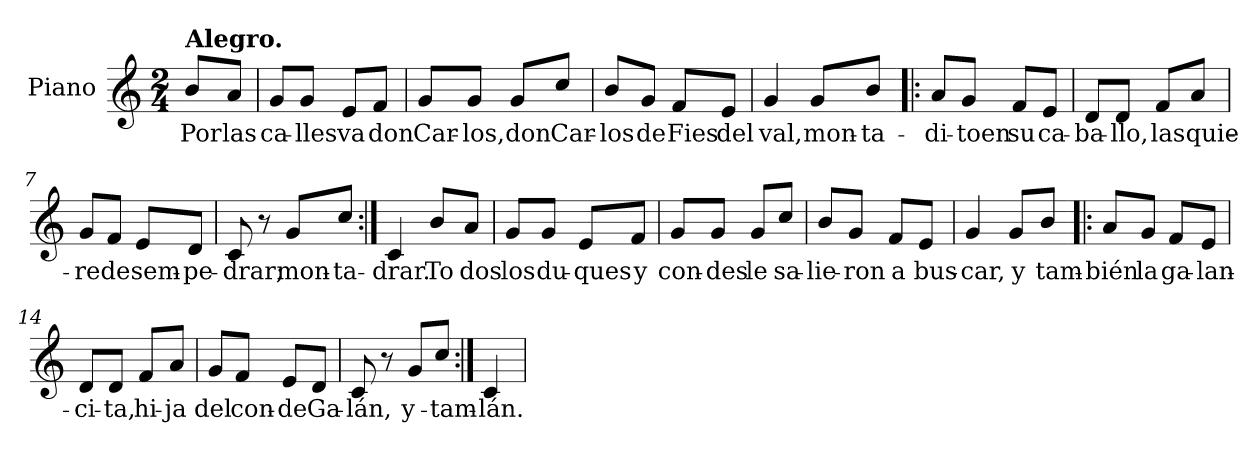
**kern	**text
*part1	*part1
*staff1	*staff1
*I"Piano	*
*I'Pno	*
*clefG2	*
*k[]	*
*M2/4	*
*MM120	*
=	=
!LO:TX:a:B:t=Alegro.	!
!	!LO:LY:b
8b/L	Por
!	!LO:LY:b
8a/J	las
=1	=1
!	!LO:LY:b
8g/L	-ca-
!	!LO:LY:b
8g/J	lles
!	!LO:LY:b
8e/L	va
!	!LO:LY:b
8f/J	don
=2	=2
!	!LO:LY:b
8g/L	-Car-
!	!LO:LY:b
8g/J	los,
!	!LO:LY:b
8g/L	don
!	!LO:LY:b
8cc/J	-Car-
=3	=3
!	!LO:LY:b
8b/L	los
!	!LO:LY:b
8g/J	de
!	!LO:LY:b
8f/L	Fies
!	!LO:LY:b
8e/J	del
=4	=4
!	!LO:LY:b
4g/	val,
!	!LO:LY:b
8g/L	-mon-
!	!LO:LY:b
8b/J	-ta-
!!LO:LB:g=z
=5!|:	=5!|:
!	!LO:LY:b
8a/L	-di-
!	!LO:LY:b
8g/J	toen
!	!LO:LY:b
8f/L	su
!	!LO:LY:b
8e/J	-ca-
=6	=6
!	!LO:LY:b
8d/L	-ba-
!	!LO:LY:b
8d/J	llo,
!	!LO:LY:b
8f/L	las
!	!LO:LY:b
8a/J	-quie-
=7	=7
!	!LO:LY:b
8g/L	re
!	!LO:LY:b
8f/J	de
!	!LO:LY:b
8e/L	-sem-
!	!LO:LY:b
8d/J	-pe-
=8	=8
!	!LO:LY:b
8c/	drar;
8r	.
!	!LO:LY:b
8g/L	-mon-
!	!LO:LY:b
8cc/J	-ta-
=8X1:|!	=8X1:|!
!	!LO:LY:b
4c/	drar.
!	!LO:LY:b
8b/L	-To
!	!LO:LY:b
8a/J	dos
!!LO:LB:g=z
=9	=9
!	!LO:LY:b
8g/L	los
!	!LO:LY:b
8g/J	-du-
!	!LO:LY:b
8e/L	ques
!	!LO:LY:b
8f/J	y
=10	=10
!	!LO:LY:b
8g/L	-con-
!	!LO:LY:b
8g/J	des
!	!LO:LY:b
8g/L	le
!	!LO:LY:b
8cc/J	-sa-
=11	=11
!	!LO:LY:b
8b/L	-lie-
!	!LO:LY:b
8g/J	ron
!	!LO:LY:b
8f/L	a
!	!LO:LY:b
8e/J	-bus-
=12	=12
!	!LO:LY:b
4g/	car,
!	!LO:LY:b
8g/L	y
!	!LO:LY:b
8b/J	-tam-
!!LO:LB:g=z
=13!|:	=13!|:
!	!LO:LY:b
8a/L	bién
!	!LO:LY:b
8g/J	la
!	!LO:LY:b
8f/L	-ga-
!	!LO:LY:b
8e/J	-lan-
=14	=14
!	!LO:LY:b
8d/L	-ci-
!	!LO:LY:b
8d/J	ta,
!	!LO:LY:b
8f/L	-hi-
!	!LO:LY:b
8a/J	ja
=15	=15
!	!LO:LY:b
8g/L	del
!	!LO:LY:b
8f/J	-con-
!	!LO:LY:b
8e/L	de
!	!LO:LY:b
8d/J	-Ga-
=16	=16
!	!LO:LY:b
8c/	lán,
8r	.
!	!LO:LY:b
8g/L	-y-
!	!LO:LY:b
8cc/J	-tam-
=17:|!	=17:|!
!	!LO:LY:b
4c/	lán.
=	=
*-	*-
